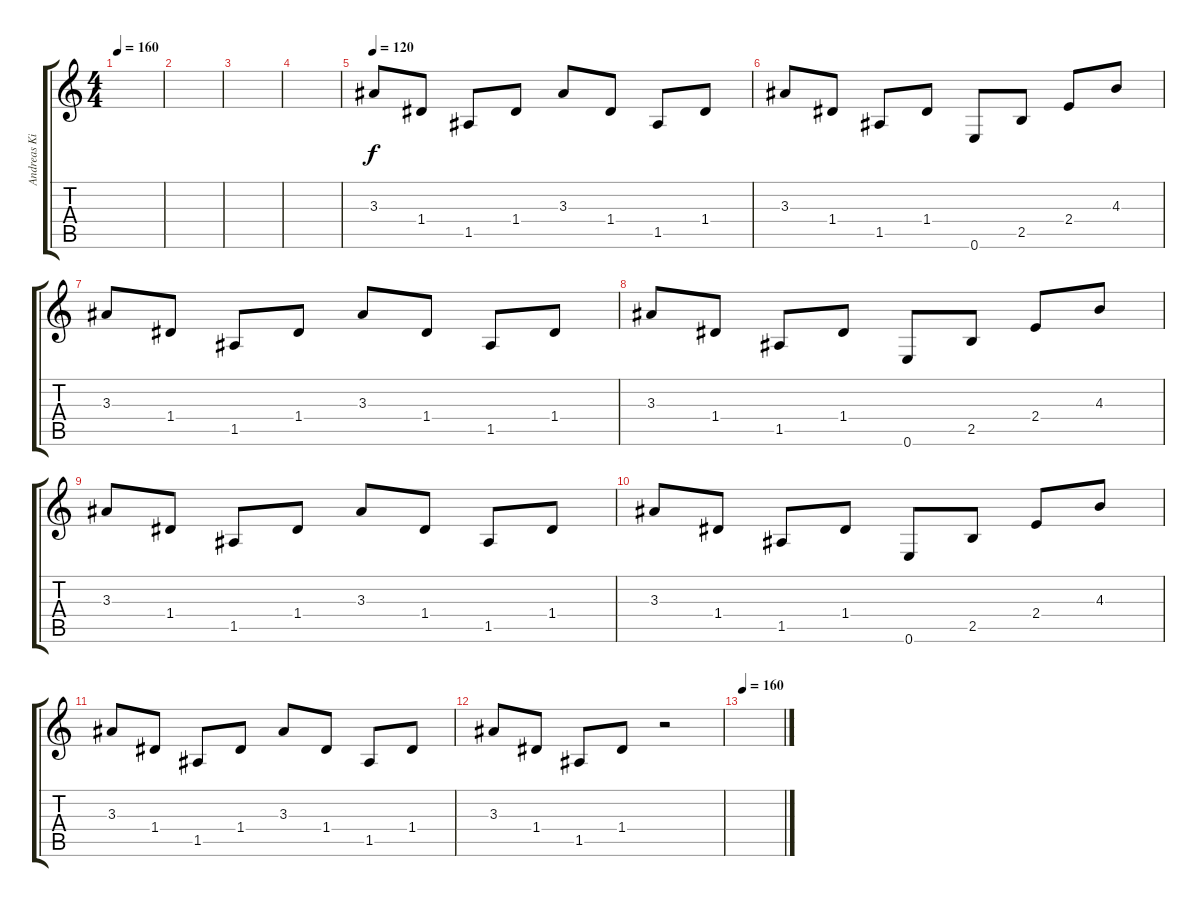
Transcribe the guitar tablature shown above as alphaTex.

\track ("Andreas Kisser  (Acoustic)" "Andreas Ki") {instrument acousticguitarsteel}
\staff {score tabs}
\tuning (E4 B3 G3 D3 A2 E2) {hide}
\ts (4 4)
\tempo 160
\tempo 132
\tempo 160
\clef g2
\ks c
|
|
|
|
\tempo 120
3.3.8 1.4.8 1.5.8 1.4.8 3.3.8 1.4.8 1.5.8 1.4.8 |
3.3.8 1.4.8 1.5.8 1.4.8 0.6.8 2.5.8 2.4.8 4.3.8 |
3.3.8 1.4.8 1.5.8 1.4.8 3.3.8 1.4.8 1.5.8 1.4.8 |
3.3.8 1.4.8 1.5.8 1.4.8 0.6.8 2.5.8 2.4.8 4.3.8 |
3.3.8 1.4.8 1.5.8 1.4.8 3.3.8 1.4.8 1.5.8 1.4.8 |
3.3.8 1.4.8 1.5.8 1.4.8 0.6.8 2.5.8 2.4.8 4.3.8 |
3.3.8 1.4.8 1.5.8 1.4.8 3.3.8 1.4.8 1.5.8 1.4.8 |
3.3.8 1.4.8 1.5.8 1.4.8 r.2 |
\tempo 180
\tempo 160
